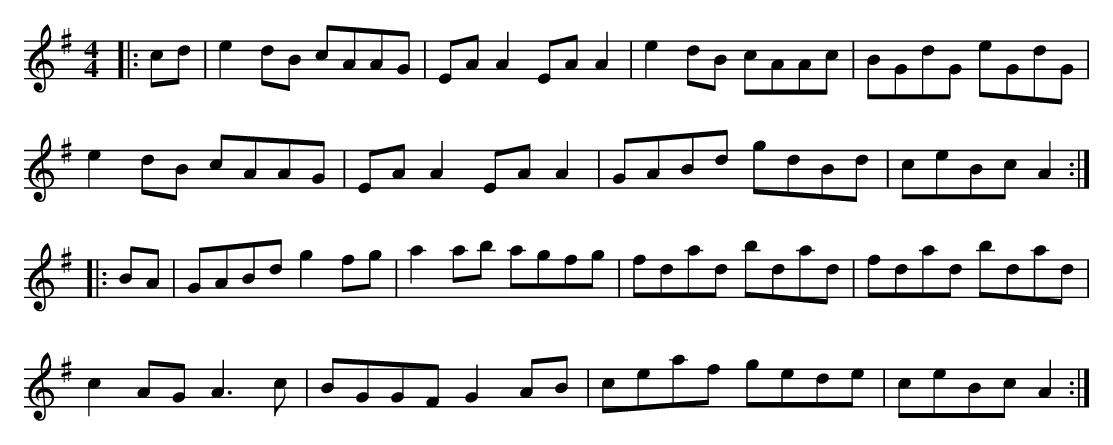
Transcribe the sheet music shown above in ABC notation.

X:1
M:4/4
K:G
|:cd|e2 dB cAAG|EA A2 EA A2|e2 dB cAAc|BGdG eGdG|
e2 dB cAAG|EA A2 EA A2|GABd gdBd|ceBc A2:|
|:BA|GABd g2 fg|a2 ab agfg|fdad bdad|fdad bdad|
c2 AG A3 c|BGGF G2 AB|ceaf gede|ceBc A2:|
